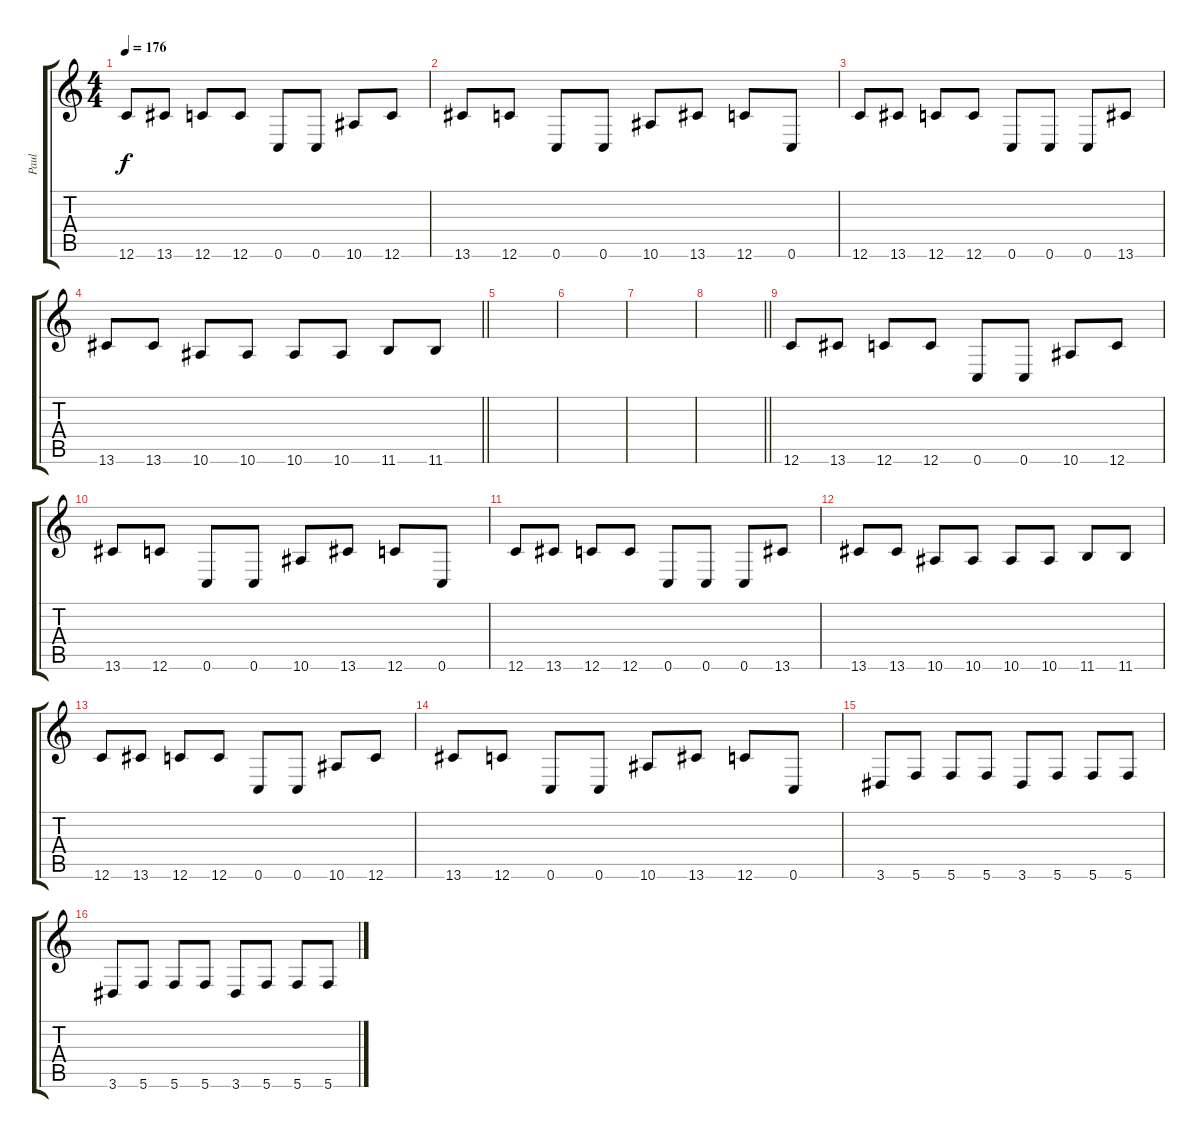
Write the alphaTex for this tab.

\track ("Paul" "Paul") {instrument overdrivenguitar}
\staff {score tabs}
\tuning (D4 A3 F3 C3 G2 C2) {hide}
\ts (4 4)
\tempo 176
\clef g2
\ks c
12.6.8{dy f} 13.6.8 12.6.8 12.6.8 0.6.8 0.6.8 10.6.8 12.6.8 |
13.6.8 12.6.8 0.6.8 0.6.8 10.6.8 13.6.8 12.6.8 0.6.8 |
12.6.8 13.6.8 12.6.8 12.6.8 0.6.8 0.6.8 0.6.8 13.6.8 |
\barLineRight lightlight
13.6.8 13.6.8 10.6.8 10.6.8 10.6.8 10.6.8 11.6.8 11.6.8 |
|
|
|
\barLineRight lightlight
|
12.6.8 13.6.8 12.6.8 12.6.8 0.6.8 0.6.8 10.6.8 12.6.8 |
13.6.8 12.6.8 0.6.8 0.6.8 10.6.8 13.6.8 12.6.8 0.6.8 |
12.6.8 13.6.8 12.6.8 12.6.8 0.6.8 0.6.8 0.6.8 13.6.8 |
13.6.8 13.6.8 10.6.8 10.6.8 10.6.8 10.6.8 11.6.8 11.6.8 |
12.6.8 13.6.8 12.6.8 12.6.8 0.6.8 0.6.8 10.6.8 12.6.8 |
13.6.8 12.6.8 0.6.8 0.6.8 10.6.8 13.6.8 12.6.8 0.6.8 |
3.6.8 5.6.8 5.6.8 5.6.8 3.6.8 5.6.8 5.6.8 5.6.8 |
3.6.8 5.6.8 5.6.8 5.6.8 3.6.8 5.6.8 5.6.8 5.6.8
